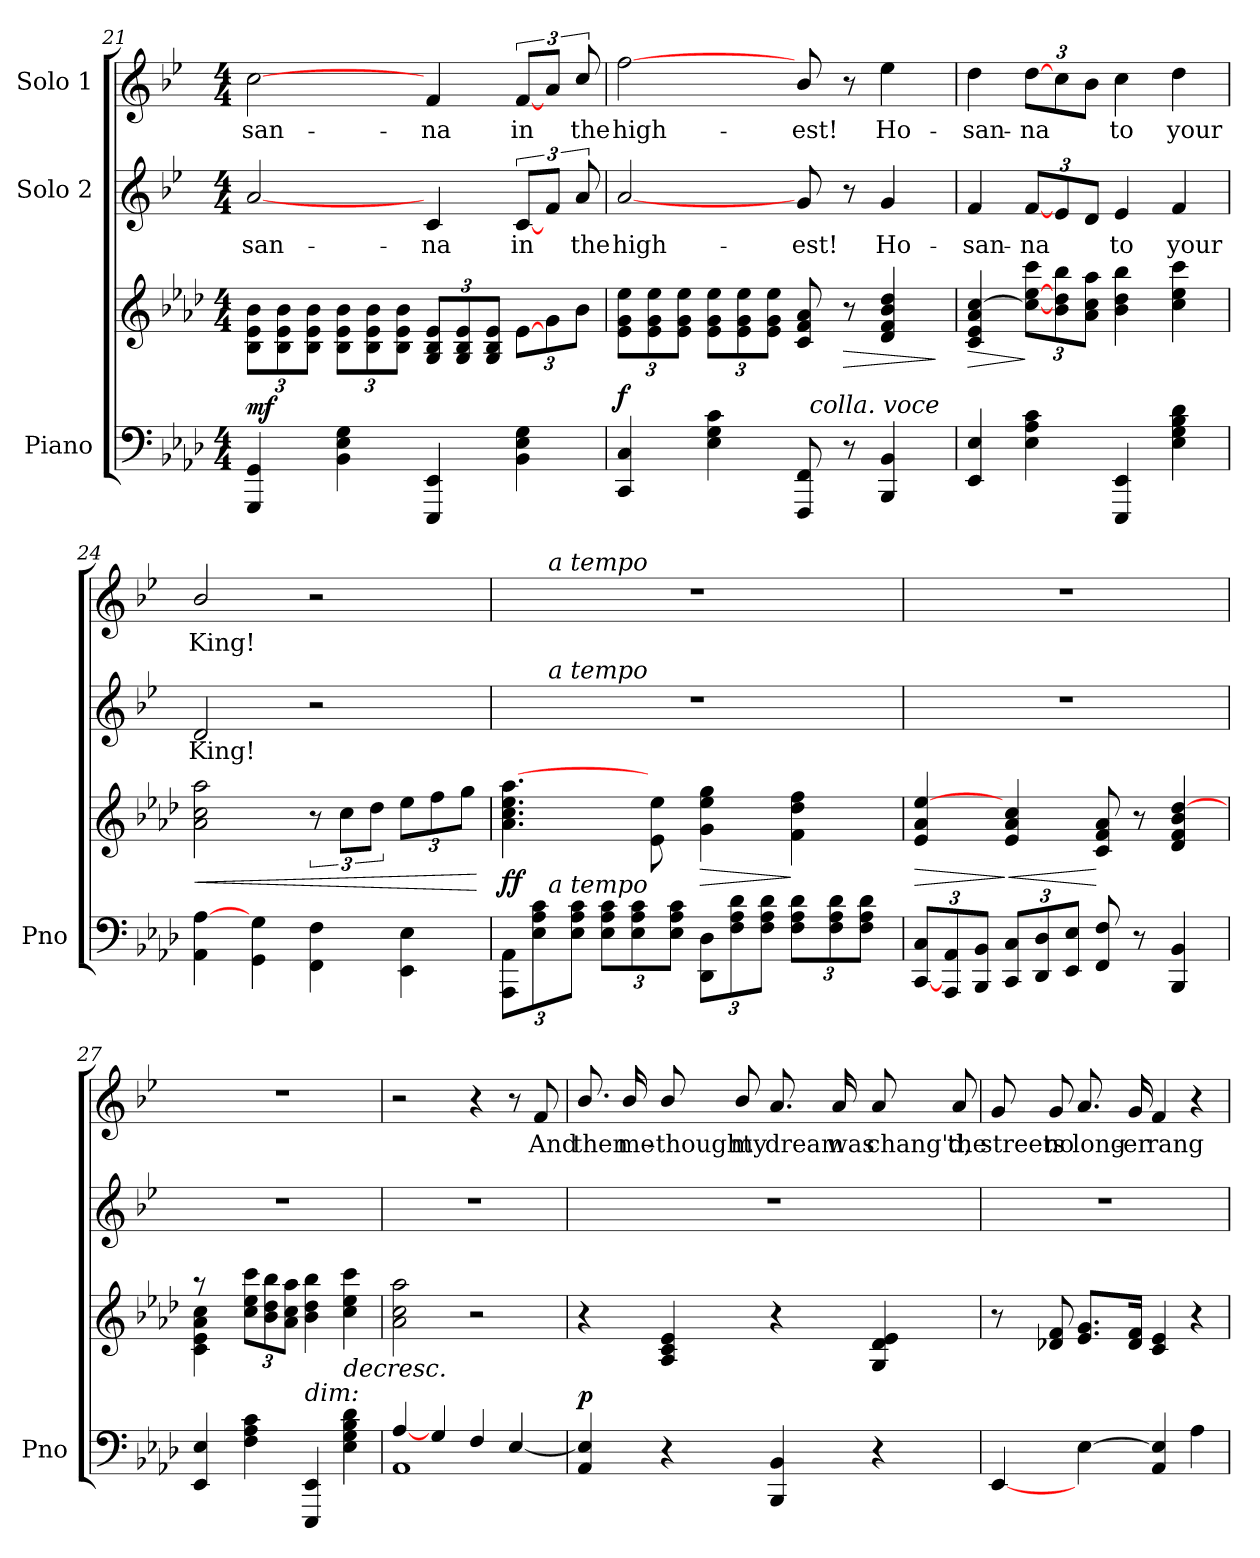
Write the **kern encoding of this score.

**kern	**kern	**dynam	**kern	**text	**kern	**text
*part3	*part3	*part3	*part2	*part2	*part1	*part1
*staff4	*staff3	*staff3/4	*staff2	*staff2	*staff1	*staff1
*I"Piano	*	*	*I"Solo 2	*	*I"Solo 1	*
*I'Pno	*	*	*	*	*	*
*clefF4	*clefG2	*	*clefG2	*	*clefG2	*
*	*	*	*ITrd1c2	*	*ITrd1c2	*
*k[b-e-a-d-]	*k[b-e-a-d-]	*	*k[b-e-a-d-]	*	*k[b-e-a-d-]	*
*A-:	*A-:	*	*A-:	*	*A-:	*
*M4/4	*M4/4	*	*M4/4	*	*M4/4	*
=21	=21	=21	=21	=21	=21	=21
!	!	!LO:DY:a=2	!	!	!	!
4GGG/ 4GG/	12B-\ 12e-\ 12b-\L	mf	[2g/	-san-	[2b-\	-san-
.	12B-\ 12e-\ 12b-\	.	.	.	.	.
.	12B-\ 12e-\ 12b-\J	.	.	.	.	.
4BB-\ 4E-\ 4G\	12B-\ 12e-\ 12b-\L	.	.	.	.	.
.	12B-\ 12e-\ 12b-\	.	.	.	.	.
.	12B-\ 12e-\ 12b-\J	.	.	.	.	.
4EEE-/ 4EE-/	12G/ 12B-/ 12e-/L	.	4B-/	-na	4e-/	-na
.	12G/ 12B-/ 12e-/	.	.	.	.	.
.	12G/ 12B-/ 12e-/J	.	.	.	.	.
4BB-\ 4E-\ 4G\	[12e-\L	.	[12B-/L	in	[12e-/L	in
.	12g\	.	12e-/J	.	12g/J	.
.	12b-\J	.	12g/	the	12b-/	the
=22	=22	=22	=22	=22	=22	=22
!	!	!LO:DY:a=2	!	!	!	!
*^	*	*	*	*	*	*
4CC/ 4C/	3ryy	12e-\ 12g\ 12ee-\L	f	[2g/	high-	[2ee-\	high-
.	.	12e-\ 12g\ 12ee-\	.	.	.	.	.
.	.	12e-\ 12g\ 12ee-\J	.	.	.	.	.
4E-\ 4G\ 4c\	.	12e-\ 12g\ 12ee-\L	.	.	.	.	.
.	6ryy	12e-\ 12g\ 12ee-\	.	.	.	.	.
.	.	12e-\ 12g\ 12ee-\J	.	.	.	.	.
8FFF/ 8FF/	48ryy	8c/ 8f/ 8a-/	.	8f/	-est!	8a-/	-est!
!	!LO:TX:a:i:t=colla. voce	!	!	!	!	!	!
.	3ryy	.	.	.	.	.	.
!	!	!	!LO:HP:b	!	!	!	!
8r	.	8r	>	8r	.	8r	.
4BBB-/ 4BB-/	.	4d-/ 4f/ 4b-/ 4dd-/	.	4f/	Ho-	4dd-\	Ho-
.	12..ryy	.	.	.	.	.	.
.	.	.	]	.	.	.	.
!!LO:PB:g=z
=23	=23	=23	=23	=23	=23	=23	=23
!	!	!	!LO:HP:b	!	!	!	!
*v	*v	*	*	*	*	*	*
4EE-/ 4E-/	4c/ 4e-/ 4a-/ [4cc/	>	4e-/	-san-	4cc\	-san-
4E-\ 4A-\ 4c\	12cc\_ [12ee-\ 12ccc\L	]	[12e-/L	-na	[12cc\L	-na
.	12b-\ 12dd-\ 12bb-\	.	12d-/	.	12b-\	.
.	12a-\ 12cc\ 12aa-\J	.	12c/J	.	12a-\J	.
4EEE-/ 4EE-/	4b-\ 4dd-\ 4bb-\	.	4d-/	to	4b-\	to
4E-\ 4G\ 4B-\ 4d-\	4cc\ 4ee-\ 4ccc\	.	4e-/	your	4cc\	your
=24	=24	=24	=24	=24	=24	=24
!	!	!LO:HP:b	!	!	!	!
4AA-\ [4A-\	2a-\ 2cc\ 2aa-\	<	2c/	King!	2a-/	King!
4GG\ 4G\	.	.	.	.	.	.
4FF\ 4F\	12r	.	2r	.	2r	.
.	12cc\L	.	.	.	.	.
.	12dd-\J	.	.	.	.	.
4EE-\ 4E-\	12ee-\L	.	.	.	.	.
.	12ff\	.	.	.	.	.
.	12gg\J	.	.	.	.	.
.	.	[	.	.	.	.
=25	=25	=25	=25	=25	=25	=25
!	!	!LO:DY:a=2	!	!	!	!
*^	*	*	*^	*	*^	*
12AAA-\ 12AA-\L	12ryy	4.a-\ 4.cc\ 4.ee-\ [4.aa-\	ff	1r	12ryy	.	1r	12ryy	.
12E-\ 12A-\ 12c\	48.ryy	.	.	.	48.ryy	.	.	48.ryy	.
!	!	!	!	!	!	!	!	!LO:TX:a:i:t=a tempo	!
!	!	!	!	!	!LO:TX:a:i:t=a tempo	!	!	!	!
!	!LO:TX:a:i:t=a tempo	!	!	!	!	!	!	!	!
.	3%2ryy	.	.	.	3%2ryy	.	.	3%2ryy	.
12E-\ 12A-\ 12c\J	.	.	.	.	.	.	.	.	.
12E-\ 12A-\ 12c\L	.	.	.	.	.	.	.	.	.
12E-\ 12A-\ 12c\	.	.	.	.	.	.	.	.	.
.	.	8e-\ 8ee-\	.	.	.	.	.	.	.
12E-\ 12A-\ 12c\J	.	.	.	.	.	.	.	.	.
!	!	!	!LO:HP:b	!	!	!	!	!	!
12DD-\ 12D-\L	.	4g\ 4ee-\ 4gg\	>	.	.	.	.	.	.
12F\ 12A-\ 12d-\	.	.	.	.	.	.	.	.	.
12F\ 12A-\ 12d-\J	.	.	.	.	.	.	.	.	.
12F\ 12A-\ 12d-\L	.	4f\ 4dd-\ 4ff\	]	.	.	.	.	.	.
.	6ryy	.	.	.	6ryy	.	.	6ryy	.
12F\ 12A-\ 12d-\	.	.	.	.	.	.	.	.	.
12F\ 12A-\ 12d-\J	.	.	.	.	.	.	.	.	.
.	24ryy	.	.	.	24ryy	.	.	24ryy	.
.	96ryy	.	.	.	96ryy	.	.	96ryy	.
!!LO:LB:g=z
=26	=26	=26	=26	=26	=26	=26	=26	=26	=26
!	!	!	!LO:HP:b	!	!	!	!	!	!
*	*	*	*	*v	*v	*	*	*	*
*v	*v	*	*	*	*	*v	*v	*
[12CC/ 12C/L	4e-/ 4a-/ [4ee-/	>	1r	.	1r	.
12AAA-/ 12AA-/	.	.	.	.	.	.
12BBB-/ 12BB-/J	.	.	.	.	.	.
!	!	!LO:HP:n=1:b	!	!	!	!
12CC/ 12C/L	4e-/ 4a-/ 4cc/	] <	.	.	.	.
12DD-/ 12D-/	.	.	.	.	.	.
12EE-/ 12E-/J	.	.	.	.	.	.
8FF/ 8F/	8c/ 8f/ 8a-/	[	.	.	.	.
8r	8r	.	.	.	.	.
4BBB-/ 4BB-/	4d-/ 4f/ 4b-/ [4dd-/	.	.	.	.	.
=27	=27	=27	=27	=27	=27	=27
*	*^	*	*	*	*	*
4EE-/ 4E-/	8r	4c\ 4e-\ 4a-\ 4cc\	.	1r	.	1r	.
.	2..ryy	.	.	.	.	.	.
4F\ 4A-\ 4c\	.	12cc\ 12ee-\ 12ccc\L	]	.	.	.	.
.	.	12b-\ 12dd-\ 12bb-\	.	.	.	.	.
.	.	12a-\ 12cc\ 12aa-\J	.	.	.	.	.
!LO:TX:a:i:t=dim&colon;	!	!	!	!	!	!	!
4EEE-/ 4EE-/	.	4b-\ 4dd-\ 4bb-\	.	.	.	.	.
!	!	!	!LO:HP:b	!	!	!	!
4E-\ 4G\ 4B-\ 4d-\	.	4cc\ 4ee-\ 4ccc\	>	.	.	.	.
*	*v	*v	*	*	*	*	*
=28	=28	=28	=28	=28	=28	=28
*^	*	*	*	*	*	*
1AA-	[>4A-/	2a-\ 2cc\ 2aa-\	.	1r	.	2r	.
.	4G/	.	.	.	.	.	.
.	4F/	2r	.	.	.	4r	.
.	[>4E-/	.	.	.	.	8r	.
.	.	.	.	.	.	8e-/	And
*v	*v	*	*	*	*	*	*
!!LO:LB:g=z
=29	=29	=29	=29	=29	=29	=29
!	!	!LO:DY:a=2	!	!	!	!
4AA-/ 4E-/]	4r	p	1r	.	8.a-/	then
.	.	.	.	.	16a-/	me-
4r	4A-/ 4c/ 4e-/	.	.	.	8a-/	-thought
.	.	.	.	.	8a-/	my
4BBB-/ 4BB-/	4r	.	.	.	8.g/	dream
.	.	.	.	.	16g/	was
4r	4G/ 4d-/ 4e-/	.	.	.	8g/	chang'd,
.	.	.	.	.	8g/	the
=30	=30	=30	=30	=30	=30	=30
[4EE-/	8r	.	1r	.	8f/	streets
.	8d-X/ 8f/	.	.	.	8f/	no
[4E-\	8.e-/ 8.g/L	.	.	.	8.g/	long-
.	16d-/ 16f/Jk	.	.	.	16f/	-er
4AA-/ 4E-/]	4c/ 4e-/	.	.	.	4e-/	rang
4A-\	4r	.	.	.	4r	.
=	=	=	=	=	=	=
*-	*-	*-	*-	*-	*-	*-
